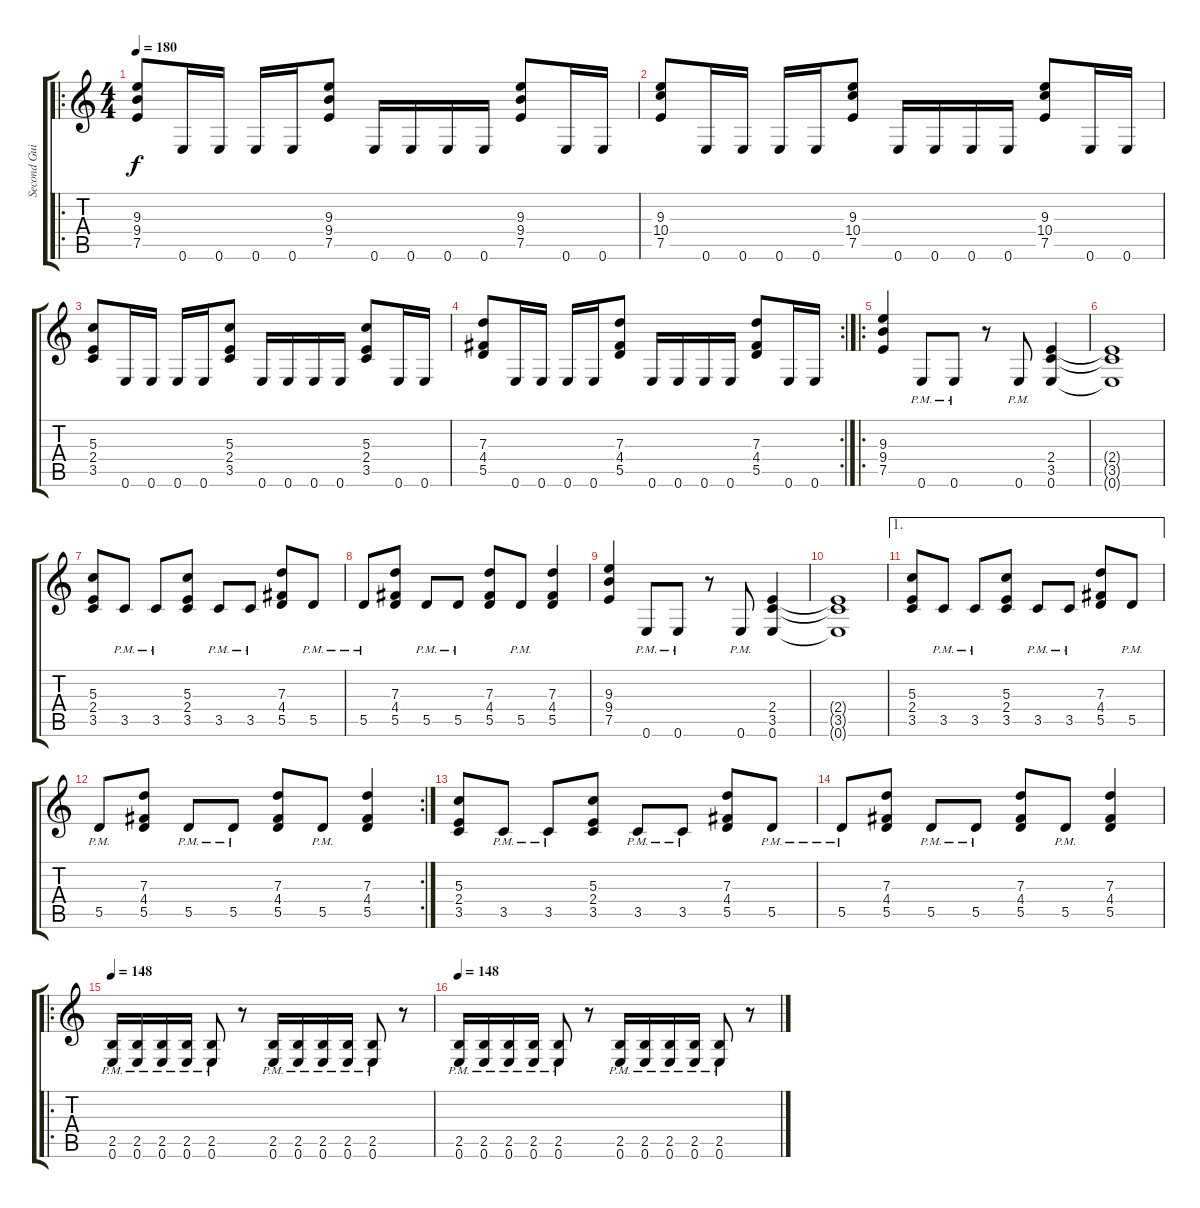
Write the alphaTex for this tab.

\track ("Second Guitar" "Second Gui") {instrument distortionguitar}
\staff {score tabs}
\tuning (E4 B3 G3 D3 A2 E2) {hide}
\ro
\ts (4 4)
\tempo 180
\clef g2
\ks c
(9.3 9.4 7.5).8{dy f instrument distortionguitar} 0.6.16 0.6.16 0.6.16 0.6.16 (9.3 9.4 7.5).8 0.6.16 0.6.16 0.6.16 0.6.16 (9.3 9.4 7.5).8 0.6.16 0.6.16 |
(9.3 10.4 7.5).8 0.6.16 0.6.16 0.6.16 0.6.16 (9.3 10.4 7.5).8 0.6.16 0.6.16 0.6.16 0.6.16 (9.3 10.4 7.5).8 0.6.16 0.6.16 |
(5.3 2.4 3.5).8 0.6.16 0.6.16 0.6.16 0.6.16 (5.3 2.4 3.5).8 0.6.16 0.6.16 0.6.16 0.6.16 (5.3 2.4 3.5).8 0.6.16 0.6.16 |
\rc 2
(7.3 4.4 5.5).8 0.6.16 0.6.16 0.6.16 0.6.16 (7.3 4.4 5.5).8 0.6.16 0.6.16 0.6.16 0.6.16 (7.3 4.4 5.5).8 0.6.16 0.6.16 |
\ro
(9.3 9.4 7.5).4 0.6{pm}.8 0.6{pm}.8 r.8 0.6{pm}.8 (2.4 3.5 0.6).4 |
(2.4{t} 3.5{t} 0.6{t}).1 |
(5.3 2.4 3.5).8 3.5{pm}.8 3.5{pm}.8 (5.3 2.4 3.5).8 3.5{pm}.8 3.5{pm}.8 (7.3 4.4 5.5).8 5.5{pm}.8 |
5.5{pm}.8 (7.3 4.4 5.5).8 5.5{pm}.8 5.5{pm}.8 (7.3 4.4 5.5).8 5.5{pm}.8 (7.3 4.4 5.5).4 |
(9.3 9.4 7.5).4 0.6{pm}.8 0.6{pm}.8 r.8 0.6{pm}.8 (2.4 3.5 0.6).4 |
(2.4{t} 3.5{t} 0.6{t}).1 |
\ae 1
(5.3 2.4 3.5).8 3.5{pm}.8 3.5{pm}.8 (5.3 2.4 3.5).8 3.5{pm}.8 3.5{pm}.8 (7.3 4.4 5.5).8 5.5{pm}.8 |
\rc 2
5.5{pm}.8 (7.3 4.4 5.5).8 5.5{pm}.8 5.5{pm}.8 (7.3 4.4 5.5).8 5.5{pm}.8 (7.3 4.4 5.5).4 |
(5.3 2.4 3.5).8 3.5{pm}.8 3.5{pm}.8 (5.3 2.4 3.5).8 3.5{pm}.8 3.5{pm}.8 (7.3 4.4 5.5).8 5.5{pm}.8 |
5.5{pm}.8 (7.3 4.4 5.5).8 5.5{pm}.8 5.5{pm}.8 (7.3 4.4 5.5).8 5.5{pm}.8 (7.3 4.4 5.5).4 |
\ro
\tempo 148
(2.5{pm} 0.6{pm}).16 (2.5{pm} 0.6).16 (2.5{pm} 0.6).16 (2.5{pm} 0.6).16 (2.5{pm} 0.6).8 r.8 (2.5{pm} 0.6).16 (2.5{pm} 0.6).16 (2.5{pm} 0.6).16 (2.5{pm} 0.6).16 (2.5{pm} 0.6).8 r.8 |
\tempo 148
(2.5{pm} 0.6{pm}).16 (2.5{pm} 0.6).16 (2.5{pm} 0.6).16 (2.5{pm} 0.6).16 (2.5{pm} 0.6).8 r.8 (2.5{pm} 0.6).16 (2.5{pm} 0.6).16 (2.5{pm} 0.6).16 (2.5{pm} 0.6).16 (2.5{pm} 0.6).8 r.8
